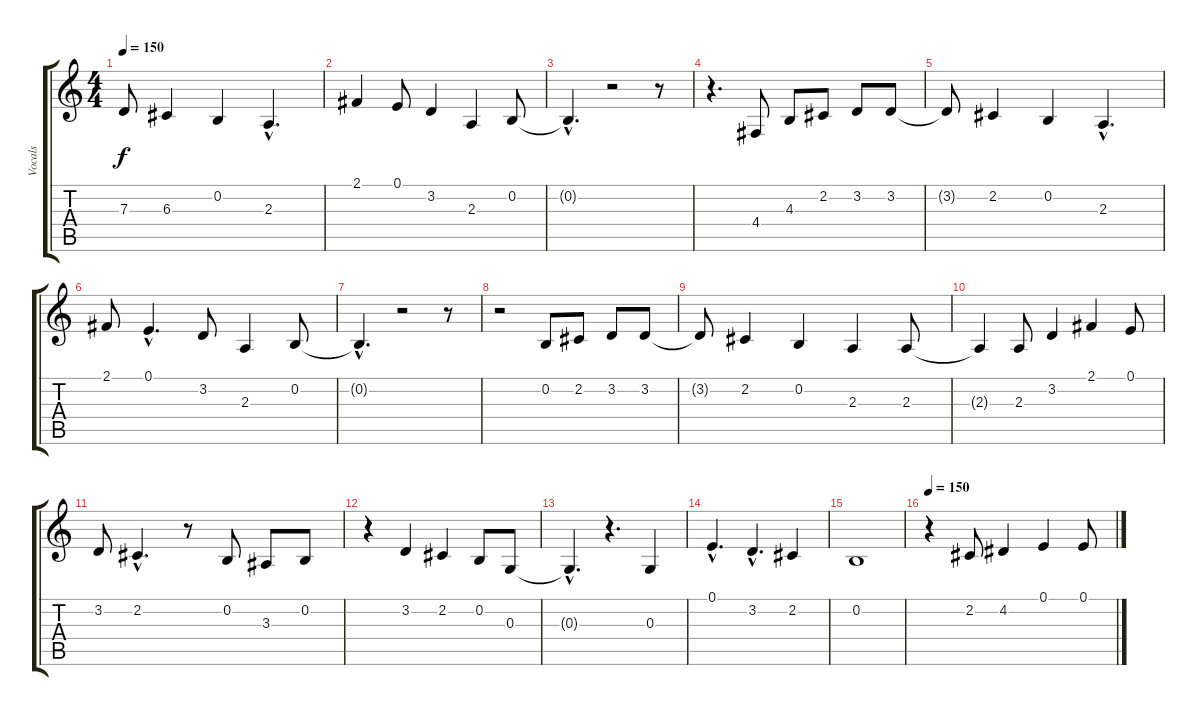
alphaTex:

\track ("Vocals" "Vocals") {instrument lead6voice}
\staff {score tabs}
\tuning (E4 B3 G3 D3 A2 E2) {hide}
\ts (4 4)
\tempo 150
\clef g2
\ks c
7.3{t}.8{dy f} 6.3.4 0.2.4 2.3{hac}.4{d} |
2.1.4 0.1.8 3.2.4 2.3.4 0.2.8 |
0.2{hac t}.4{d} r.2 r.8 |
r.4{d} 4.4.8 4.3.8 2.2.8 3.2.8 3.2.8 |
3.2{t}.8 2.2.4 0.2.4 2.3{hac}.4{d} |
2.1.8 0.1{hac}.4{d} 3.2.8 2.3.4 0.2.8 |
0.2{hac t}.4{d} r.2 r.8 |
r.2 0.2.8 2.2.8 3.2.8 3.2.8 |
3.2{t}.8 2.2.4 0.2.4 2.3.4 2.3.8 |
2.3{t}.4 2.3.8 3.2.4 2.1.4 0.1.8 |
3.2.8 2.2{hac}.4{d} r.8 0.2.8 3.3.8 0.2.8 |
r.4 3.2.4 2.2.4 0.2.8 0.3.8 |
0.3{hac t}.4{d} r.4{d} 0.3.4 |
0.1{hac}.4{d} 3.2{hac}.4{d} 2.2.4 |
0.2.1 |
\tempo 150
r.4 2.2.8 4.2.4 0.1.4 0.1.8
